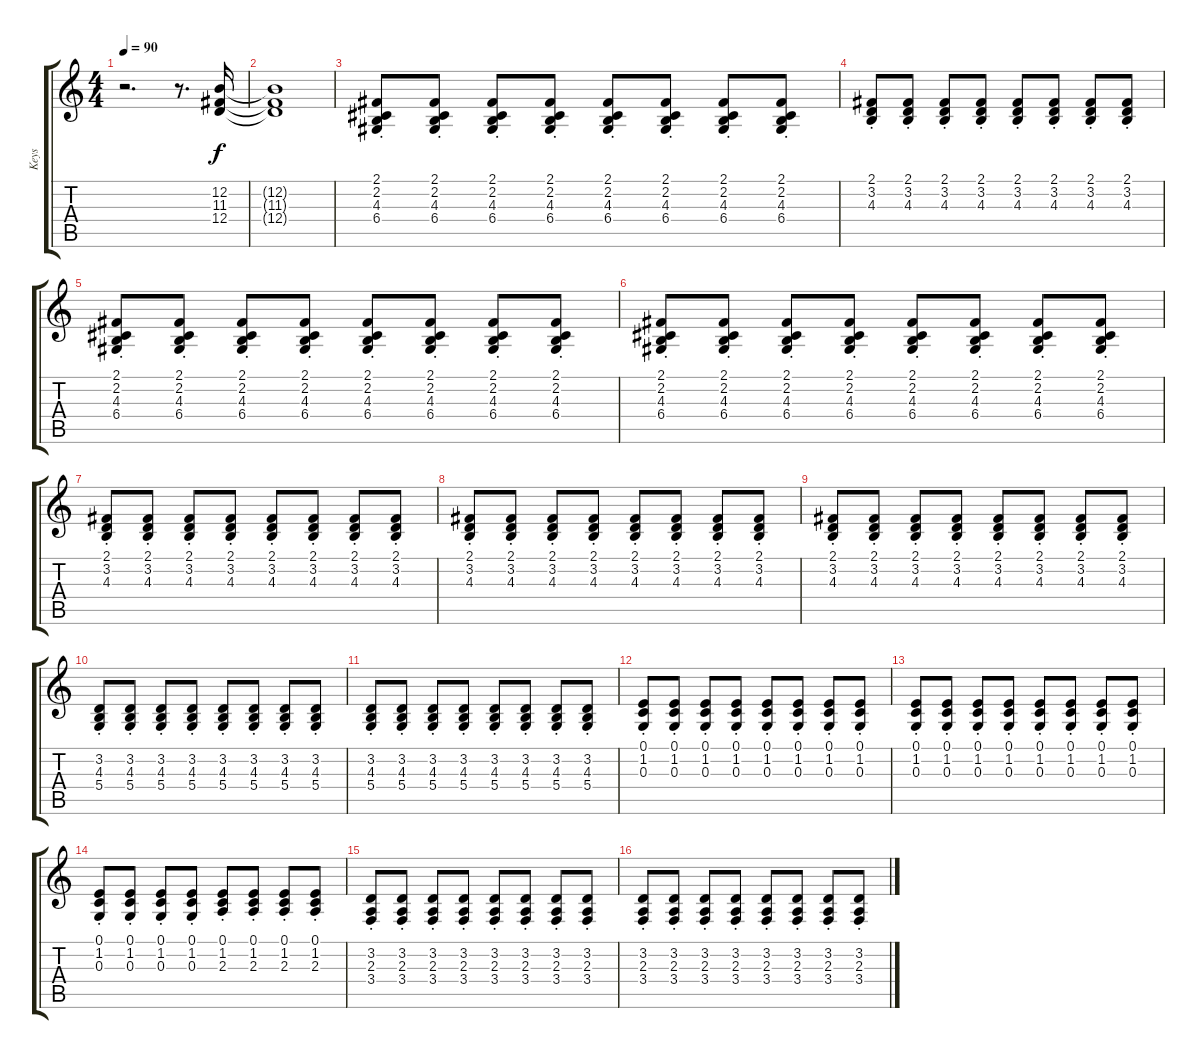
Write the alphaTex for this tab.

\track ("Keys" "Keys") {instrument acousticgrandpiano}
\staff {score tabs}
\tuning (E4 B3 G3 D3 A2 E2) {hide}
\ts (4 4)
\tempo 90
\clef g2
\ks c
r.2{d dy f} r.8{d} (12.2 11.3 12.4).16 |
(12.2{t} 11.3{t} 12.4{t}).1 |
(2.1{st} 2.2{st} 4.3{st} 6.4{st}).8 (2.1{st} 2.2{st} 4.3{st} 6.4{st}).8 (2.1{st} 2.2{st} 4.3{st} 6.4{st}).8 (2.1{st} 2.2{st} 4.3{st} 6.4{st}).8 (2.1{st} 2.2{st} 4.3{st} 6.4{st}).8 (2.1{st} 2.2{st} 4.3{st} 6.4{st}).8 (2.1{st} 2.2{st} 4.3{st} 6.4{st}).8 (2.1{st} 2.2{st} 4.3{st} 6.4{st}).8 |
(2.1{st} 3.2{st} 4.3{st}).8 (2.1{st} 3.2{st} 4.3{st}).8 (2.1{st} 3.2{st} 4.3{st}).8 (2.1{st} 3.2{st} 4.3{st}).8 (2.1{st} 3.2{st} 4.3{st}).8 (2.1{st} 3.2{st} 4.3{st}).8 (2.1{st} 3.2{st} 4.3{st}).8 (2.1{st} 3.2{st} 4.3{st}).8 |
(2.1{st} 2.2{st} 4.3{st} 6.4{st}).8 (2.1{st} 2.2{st} 4.3{st} 6.4{st}).8 (2.1{st} 2.2{st} 4.3{st} 6.4{st}).8 (2.1{st} 2.2{st} 4.3{st} 6.4{st}).8 (2.1{st} 2.2{st} 4.3{st} 6.4{st}).8 (2.1{st} 2.2{st} 4.3{st} 6.4{st}).8 (2.1{st} 2.2{st} 4.3{st} 6.4{st}).8 (2.1{st} 2.2{st} 4.3{st} 6.4{st}).8 |
(2.1{st} 2.2{st} 4.3{st} 6.4{st}).8 (2.1{st} 2.2{st} 4.3{st} 6.4{st}).8 (2.1{st} 2.2{st} 4.3{st} 6.4{st}).8 (2.1{st} 2.2{st} 4.3{st} 6.4{st}).8 (2.1{st} 2.2{st} 4.3{st} 6.4{st}).8 (2.1{st} 2.2{st} 4.3{st} 6.4{st}).8 (2.1{st} 2.2{st} 4.3{st} 6.4{st}).8 (2.1{st} 2.2{st} 4.3{st} 6.4{st}).8 |
(2.1{st} 3.2{st} 4.3{st}).8 (2.1{st} 3.2{st} 4.3{st}).8 (2.1{st} 3.2{st} 4.3{st}).8 (2.1{st} 3.2{st} 4.3{st}).8 (2.1{st} 3.2{st} 4.3{st}).8 (2.1{st} 3.2{st} 4.3{st}).8 (2.1{st} 3.2{st} 4.3{st}).8 (2.1{st} 3.2{st} 4.3{st}).8 |
(2.1{st} 3.2{st} 4.3{st}).8 (2.1{st} 3.2{st} 4.3{st}).8 (2.1{st} 3.2{st} 4.3{st}).8 (2.1{st} 3.2{st} 4.3{st}).8 (2.1{st} 3.2{st} 4.3{st}).8 (2.1{st} 3.2{st} 4.3{st}).8 (2.1{st} 3.2{st} 4.3{st}).8 (2.1{st} 3.2{st} 4.3{st}).8 |
(2.1{st} 3.2{st} 4.3{st}).8 (2.1{st} 3.2{st} 4.3{st}).8 (2.1{st} 3.2{st} 4.3{st}).8 (2.1{st} 3.2{st} 4.3{st}).8 (2.1{st} 3.2{st} 4.3{st}).8 (2.1{st} 3.2{st} 4.3{st}).8 (2.1{st} 3.2{st} 4.3{st}).8 (2.1{st} 3.2{st} 4.3{st}).8 |
(3.2{st} 4.3{st} 5.4{st}).8 (3.2{st} 4.3{st} 5.4{st}).8 (3.2{st} 4.3{st} 5.4{st}).8 (3.2{st} 4.3{st} 5.4{st}).8 (3.2{st} 4.3{st} 5.4{st}).8 (3.2{st} 4.3{st} 5.4{st}).8 (3.2{st} 4.3{st} 5.4{st}).8 (3.2{st} 4.3{st} 5.4{st}).8 |
(3.2{st} 4.3{st} 5.4{st}).8 (3.2{st} 4.3{st} 5.4{st}).8 (3.2{st} 4.3{st} 5.4{st}).8 (3.2{st} 4.3{st} 5.4{st}).8 (3.2{st} 4.3{st} 5.4{st}).8 (3.2{st} 4.3{st} 5.4{st}).8 (3.2{st} 4.3{st} 5.4{st}).8 (3.2{st} 4.3{st} 5.4{st}).8 |
(0.1{st} 1.2{st} 0.3{st}).8 (0.1{st} 1.2{st} 0.3{st}).8 (0.1{st} 1.2{st} 0.3{st}).8 (0.1{st} 1.2 0.3{st}).8 (0.1{st} 1.2{st} 0.3{st}).8 (0.1{st} 1.2{st} 0.3{st}).8 (0.1{st} 1.2{st} 0.3{st}).8 (0.1{st} 1.2{st} 0.3{st}).8 |
(0.1{st} 1.2{st} 0.3{st}).8 (0.1{st} 1.2{st} 0.3{st}).8 (0.1{st} 1.2{st} 0.3{st}).8 (0.1{st} 1.2 0.3{st}).8 (0.1{st} 1.2{st} 0.3{st}).8 (0.1{st} 1.2{st} 0.3{st}).8 (0.1{st} 1.2{st} 0.3{st}).8 (0.1{st} 1.2{st} 0.3{st}).8 |
(0.1{st} 1.2{st} 0.3{st}).8 (0.1{st} 1.2{st} 0.3{st}).8 (0.1{st} 1.2{st} 0.3{st}).8 (0.1 1.2{st} 0.3).8 (0.1{st} 1.2{st} 2.3{st}).8 (0.1{st} 1.2{st} 2.3).8 (0.1{st} 1.2{st} 2.3{st}).8 (0.1{st} 1.2{st} 2.3{st}).8 |
(3.2 2.3{st} 3.4{st}).8 (3.2{st} 2.3{st} 3.4{st}).8 (3.2{st} 2.3{st} 3.4{st}).8 (3.2{st} 2.3{st} 3.4{st}).8 (3.2{st} 2.3{st} 3.4{st}).8 (3.2{st} 2.3{st} 3.4{st}).8 (3.2{st} 2.3{st} 3.4{st}).8 (3.2{st} 2.3{st} 3.4{st}).8 |
(3.2 2.3{st} 3.4{st}).8 (3.2{st} 2.3{st} 3.4{st}).8 (3.2{st} 2.3{st} 3.4{st}).8 (3.2{st} 2.3{st} 3.4{st}).8 (3.2{st} 2.3{st} 3.4{st}).8 (3.2{st} 2.3{st} 3.4{st}).8 (3.2{st} 2.3{st} 3.4{st}).8 (3.2{st} 2.3{st} 3.4{st}).8
